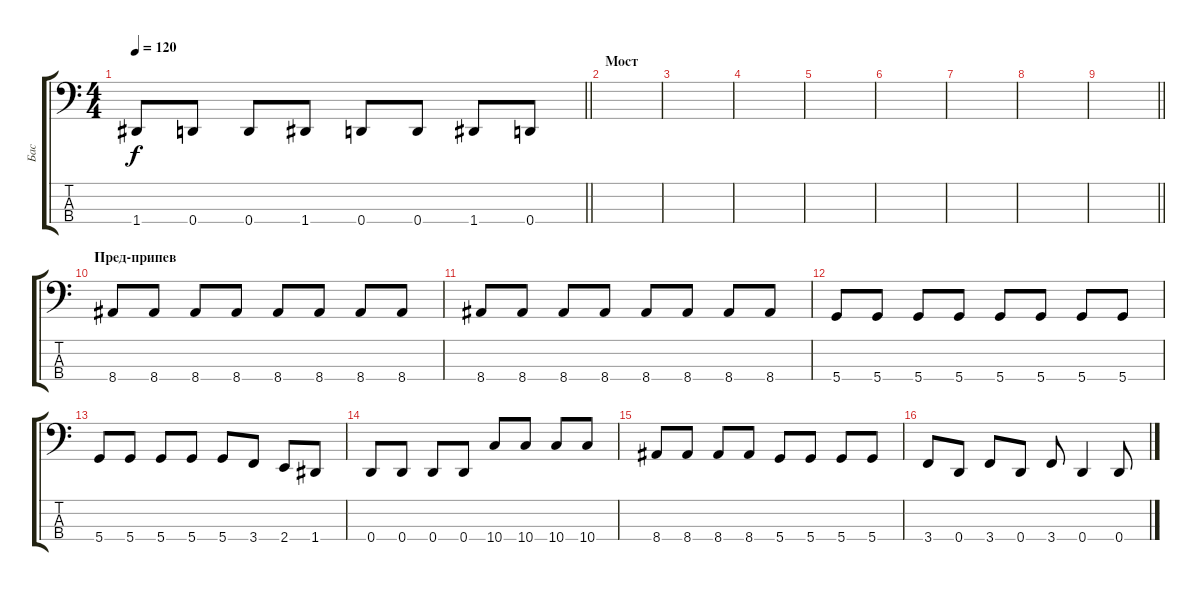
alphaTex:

\track ("Бас" "Бас") {instrument electricbassfinger}
\staff {score tabs}
\tuning (G2 D2 A1 D1) {hide}
\ts (4 4)
\tempo 120
\clef f4
\barLineRight lightlight
\ks c
1.4.8{dy f} 0.4.8 0.4.8 1.4.8 0.4.8 0.4.8 1.4.8 0.4.8 |
\section ("" "Мост")
|
|
|
|
|
|
|
\barLineRight lightlight
|
\section ("" "Пред-припев")
8.4.8 8.4.8 8.4.8 8.4.8 8.4.8 8.4.8 8.4.8 8.4.8 |
8.4.8 8.4.8 8.4.8 8.4.8 8.4.8 8.4.8 8.4.8 8.4.8 |
5.4.8 5.4.8 5.4.8 5.4.8 5.4.8 5.4.8 5.4.8 5.4.8 |
5.4.8 5.4.8 5.4.8 5.4.8 5.4.8 3.4.8 2.4.8 1.4.8 |
0.4.8 0.4.8 0.4.8 0.4.8 10.4.8 10.4.8 10.4.8 10.4.8 |
8.4.8 8.4.8 8.4.8 8.4.8 5.4.8 5.4.8 5.4.8 5.4.8 |
3.4.8 0.4.8 3.4.8 0.4.8 3.4.8 0.4.4 0.4.8
